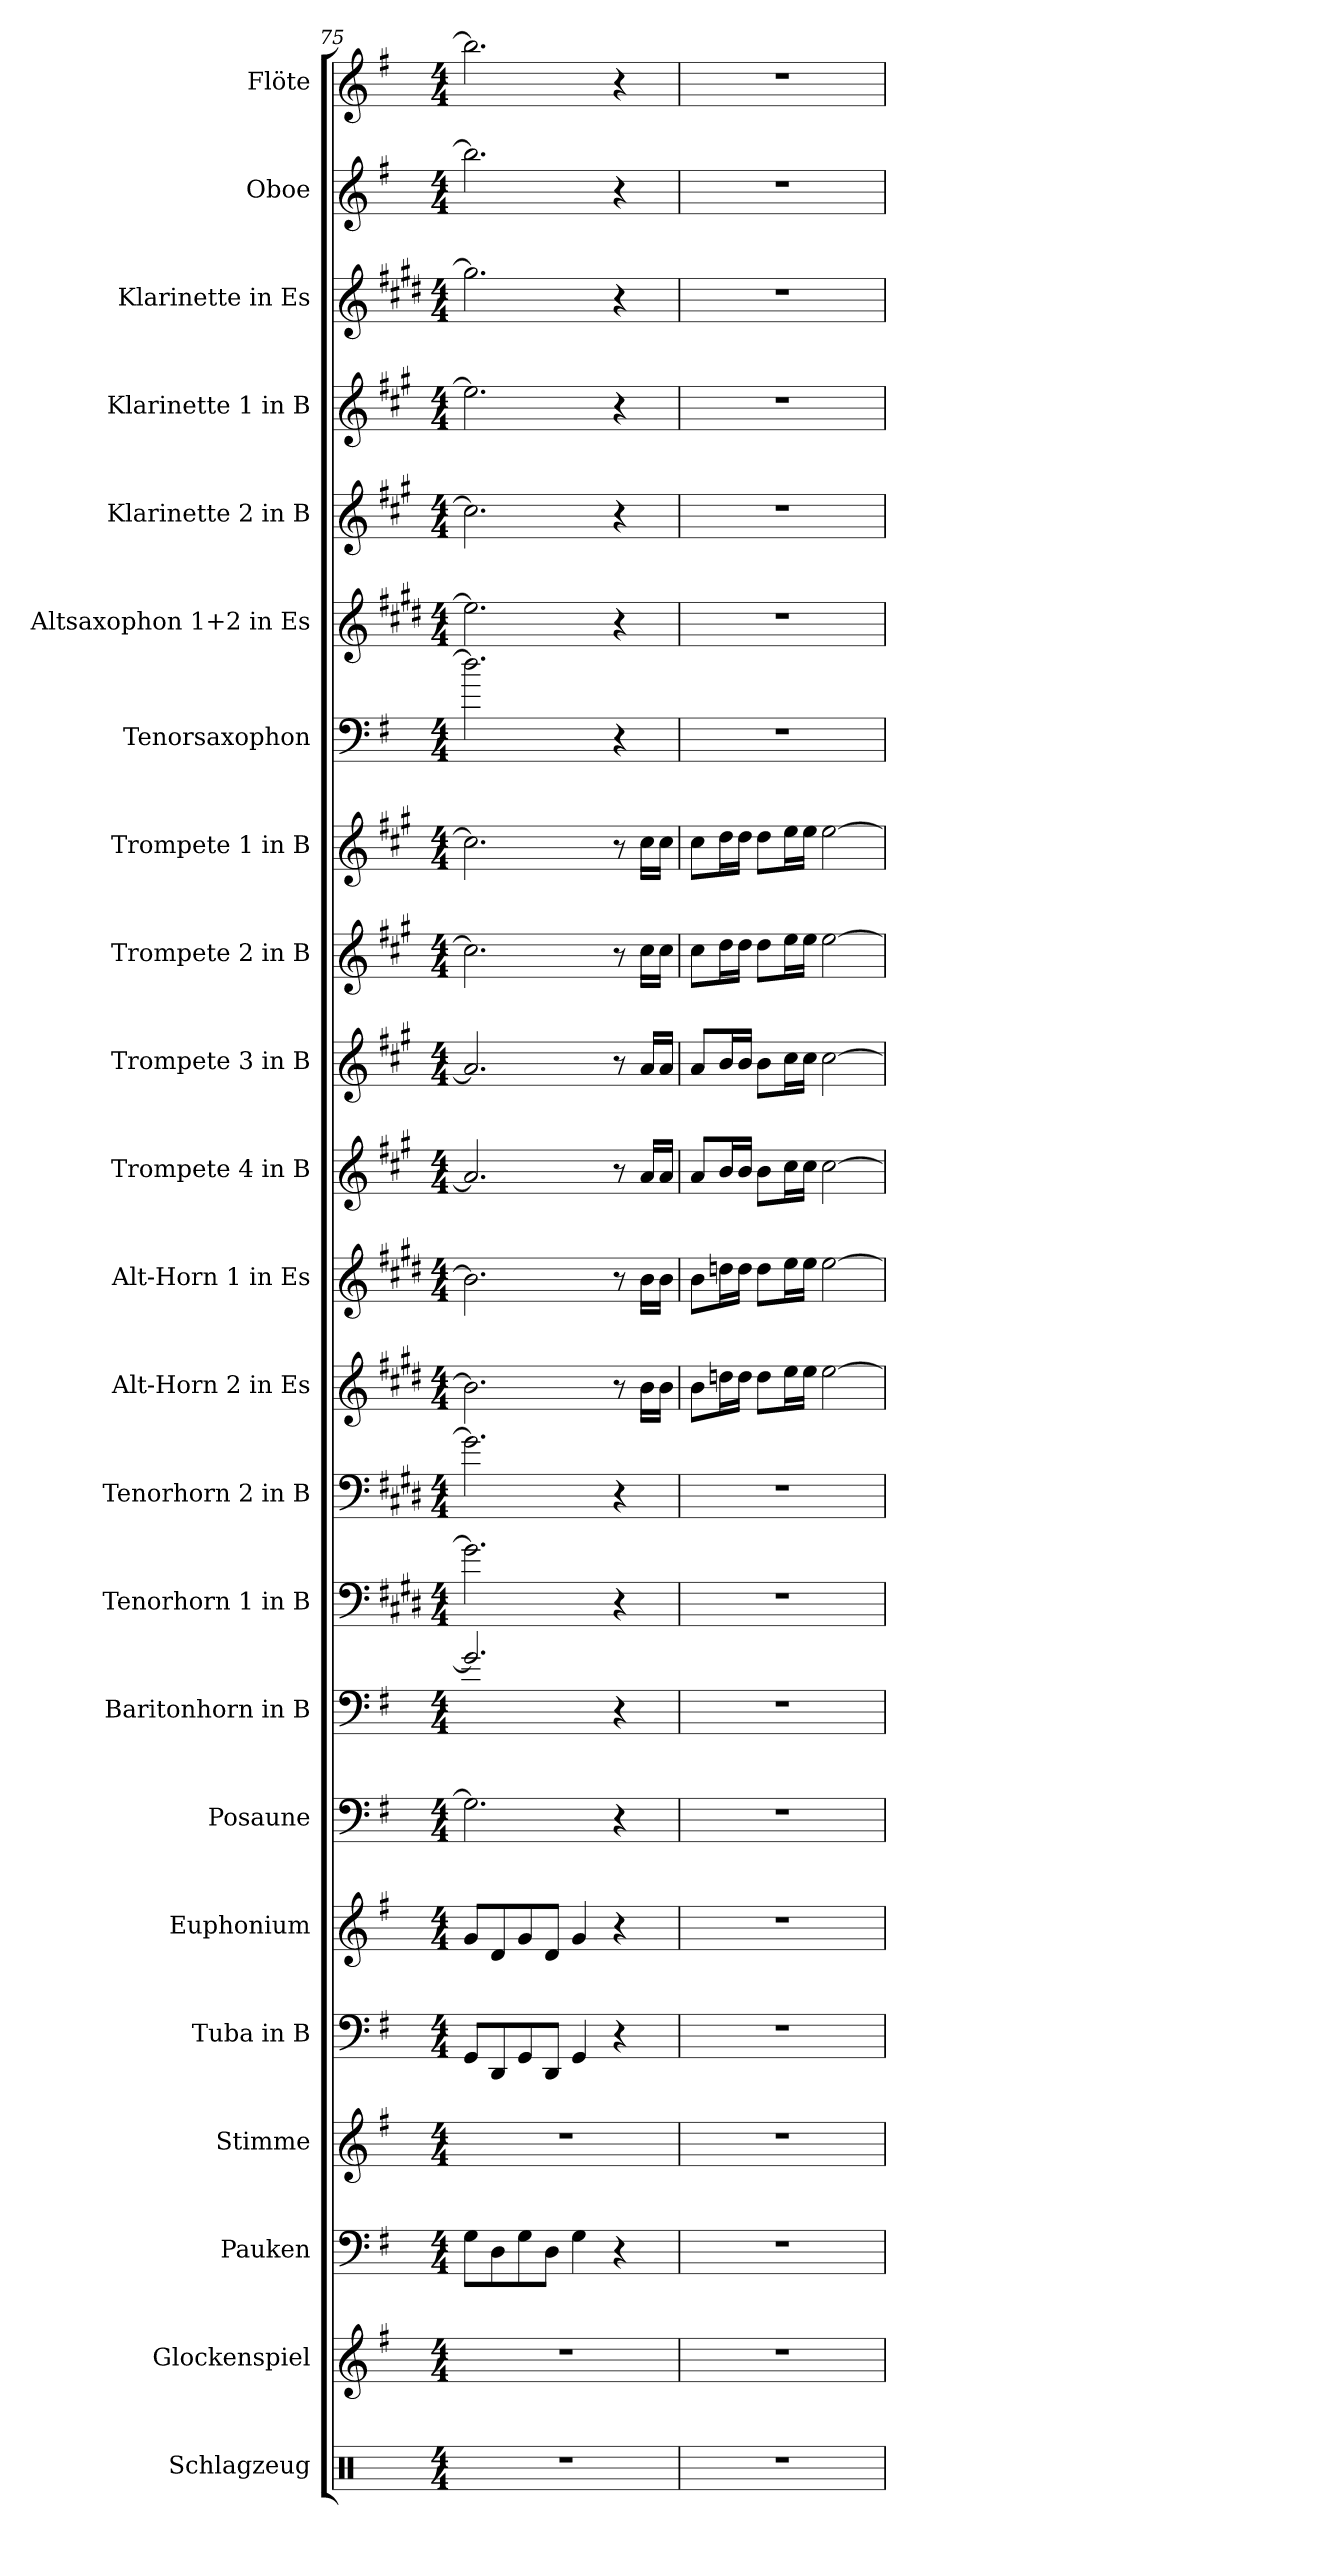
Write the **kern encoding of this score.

**kern	**kern	**kern	**kern	**kern	**kern	**kern	**kern	**kern	**kern	**kern	**kern	**kern	**kern	**kern	**kern	**kern	**kern	**kern	**kern	**kern	**kern	**kern
*part23	*part22	*part21	*part20	*part19	*part18	*part17	*part16	*part15	*part14	*part13	*part12	*part11	*part10	*part9	*part8	*part7	*part6	*part5	*part4	*part3	*part2	*part1
*staff23	*staff22	*staff21	*staff20	*staff19	*staff18	*staff17	*staff16	*staff15	*staff14	*staff13	*staff12	*staff11	*staff10	*staff9	*staff8	*staff7	*staff6	*staff5	*staff4	*staff3	*staff2	*staff1
*I"Schlagzeug	*I"Glockenspiel	*I"Pauken	*I"Stimme	*I"Tuba in B	*I"Euphonium	*I"Posaune	*I"Baritonhorn in B	*I"Tenorhorn  1 in B	*I"Tenorhorn 2 in B	*I"Alt-Horn 2 in Es	*I"Alt-Horn 1 in Es	*I"Trompete 4 in B	*I"Trompete 3 in B	*I"Trompete 2  in B	*I"Trompete 1 in B	*I"Tenorsaxophon	*I"Altsaxophon 1+2 in Es	*I"Klarinette 2  in B	*I"Klarinette 1 in B	*I"Klarinette in Es	*I"Oboe	*I"Flöte
*clefX	*clefG2	*clefF4	*clefG2	*clefF4	*clefG2	*clefF4	*clefF4	*clefF4	*clefF4	*clefG2	*clefG2	*clefG2	*clefG2	*clefG2	*clefG2	*clefF4	*clefG2	*clefG2	*clefG2	*clefG2	*clefG2	*clefG2
*	*ITrd-14c-24	*	*	*	*ITrd8c14	*	*ITrd8c14	*ITrd5c9	*ITrd5c9	*ITrd5c9	*ITrd5c9	*ITrd1c2	*ITrd1c2	*ITrd1c2	*ITrd1c2	*ITrd8c14	*ITrd5c9	*ITrd1c2	*ITrd1c2	*ITrd-2c-3	*	*
*k[]	*k[f#]	*k[f#]	*k[f#]	*k[f#]	*k[f#]	*k[f#]	*k[f#]	*k[f#]	*k[f#]	*k[f#]	*k[f#]	*k[f#]	*k[f#]	*k[f#]	*k[f#]	*k[f#]	*k[f#]	*k[f#]	*k[f#]	*k[f#]	*k[f#]	*k[f#]
*C:	*G:	*G:	*G:	*G:	*G:	*G:	*G:	*G:	*G:	*G:	*G:	*G:	*G:	*G:	*G:	*G:	*G:	*G:	*G:	*G:	*G:	*G:
*M4/4	*M4/4	*M4/4	*M4/4	*M4/4	*M4/4	*M4/4	*M4/4	*M4/4	*M4/4	*M4/4	*M4/4	*M4/4	*M4/4	*M4/4	*M4/4	*M4/4	*M4/4	*M4/4	*M4/4	*M4/4	*M4/4	*M4/4
=75	=75	=75	=75	=75	=75	=75	=75	=75	=75	=75	=75	=75	=75	=75	=75	=75	=75	=75	=75	=75	=75	=75
1r	1r	8Gi\L	1r	8GGi/L	8Gi/L	2.Gi\]	2.Gi/]	2.Bi\]	2.Bi\]	2.di\]	2.di\]	2.gi/]	2.gi/]	2.bi\]	2.bi\]	2.di\]	2.gi\]	2.bi\]	2.ddi\]	2.bbi\]	2.bbi\]	2.bbi\]
.	.	8Di\	.	8DDi/	8Di/	.	.	.	.	.	.	.	.	.	.	.	.	.	.	.	.	.
.	.	8Gi\	.	8GGi/	8Gi/	.	.	.	.	.	.	.	.	.	.	.	.	.	.	.	.	.
.	.	8Di\J	.	8DDi/J	8Di/J	.	.	.	.	.	.	.	.	.	.	.	.	.	.	.	.	.
.	.	4Gi\	.	4GGi/	4Gi/	.	.	.	.	.	.	.	.	.	.	.	.	.	.	.	.	.
.	.	4r	.	4r	4r	4r	4r	4r	4r	8r	8r	8r	8r	8r	8r	4r	4r	4r	4r	4r	4r	4r
.	.	.	.	.	.	.	.	.	.	16di\LL	16di\LL	16gi/LL	16gi/LL	16bi\LL	16bi\LL	.	.	.	.	.	.	.
.	.	.	.	.	.	.	.	.	.	16di\JJ	16di\JJ	16gi/JJ	16gi/JJ	16bi\JJ	16bi\JJ	.	.	.	.	.	.	.
=76	=76	=76	=76	=76	=76	=76	=76	=76	=76	=76	=76	=76	=76	=76	=76	=76	=76	=76	=76	=76	=76	=76
1r	1r	1r	1r	1r	1r	1r	1r	1r	1r	8di\L	8di\L	8gi/L	8gi/L	8bi\L	8bi\L	1r	1r	1r	1r	1r	1r	1r
.	.	.	.	.	.	.	.	.	.	16fni\L	16fni\L	16ai/L	16ai/L	16cci\L	16cci\L	.	.	.	.	.	.	.
.	.	.	.	.	.	.	.	.	.	16fi\JJ	16fi\JJ	16ai/JJ	16ai/JJ	16cci\JJ	16cci\JJ	.	.	.	.	.	.	.
.	.	.	.	.	.	.	.	.	.	8fi\L	8fi\L	8ai\L	8ai\L	8cci\L	8cci\L	.	.	.	.	.	.	.
.	.	.	.	.	.	.	.	.	.	16gi\L	16gi\L	16bi\L	16bi\L	16ddi\L	16ddi\L	.	.	.	.	.	.	.
.	.	.	.	.	.	.	.	.	.	16gi\JJ	16gi\JJ	16bi\JJ	16bi\JJ	16ddi\JJ	16ddi\JJ	.	.	.	.	.	.	.
.	.	.	.	.	.	.	.	.	.	[>2gi\	[>2gi\	[>2bi\	[>2bi\	[>2ddi\	[>2ddi\	.	.	.	.	.	.	.
=	=	=	=	=	=	=	=	=	=	=	=	=	=	=	=	=	=	=	=	=	=	=
*-	*-	*-	*-	*-	*-	*-	*-	*-	*-	*-	*-	*-	*-	*-	*-	*-	*-	*-	*-	*-	*-	*-
